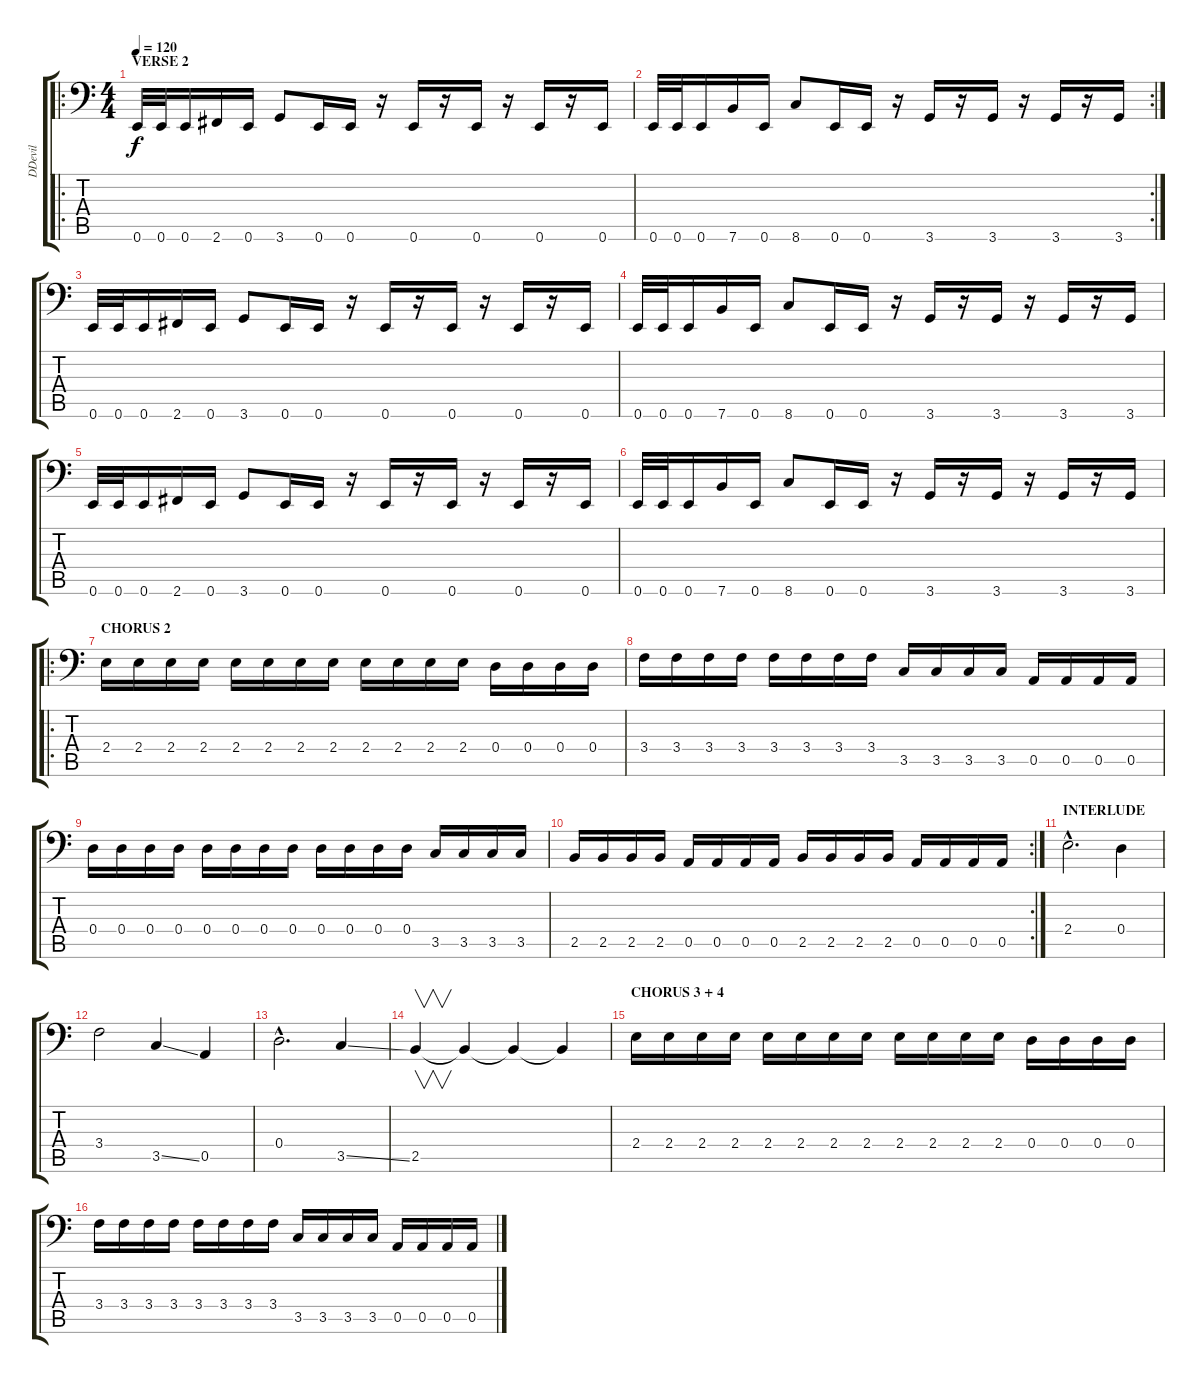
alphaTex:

\track ("DDevil" "DDevil") {instrument electricbassfinger}
\staff {score tabs}
\tuning (E3 B2 G2 D2 A1 E1) {hide}
\ro
\ts (4 4)
\section ("" "VERSE 2")
\tempo 120
\clef f4
\ks c
0.6.32{dy f} 0.6.32 0.6.16 2.6.16 0.6.16 3.6.8 0.6.16 0.6.16 r.16 0.6.16 r.16 0.6.16 r.16 0.6.16 r.16 0.6.16 |
\rc 2
0.6.32 0.6.32 0.6.16 7.6.16 0.6.16 8.6.8 0.6.16 0.6.16 r.16 3.6.16 r.16 3.6.16 r.16 3.6.16 r.16 3.6.16 |
0.6.32 0.6.32 0.6.16 2.6.16 0.6.16 3.6.8 0.6.16 0.6.16 r.16 0.6.16 r.16 0.6.16 r.16 0.6.16 r.16 0.6.16 |
0.6.32 0.6.32 0.6.16 7.6.16 0.6.16 8.6.8 0.6.16 0.6.16 r.16 3.6.16 r.16 3.6.16 r.16 3.6.16 r.16 3.6.16 |
0.6.32 0.6.32 0.6.16 2.6.16 0.6.16 3.6.8 0.6.16 0.6.16 r.16 0.6.16 r.16 0.6.16 r.16 0.6.16 r.16 0.6.16 |
0.6.32 0.6.32 0.6.16 7.6.16 0.6.16 8.6.8 0.6.16 0.6.16 r.16 3.6.16 r.16 3.6.16 r.16 3.6.16 r.16 3.6.16 |
\ro
\section ("" "CHORUS 2")
2.4.16 2.4.16 2.4.16 2.4.16 2.4.16 2.4.16 2.4.16 2.4.16 2.4.16 2.4.16 2.4.16 2.4.16 0.4.16 0.4.16 0.4.16 0.4.16 |
3.4.16 3.4.16 3.4.16 3.4.16 3.4.16 3.4.16 3.4.16 3.4.16 3.5.16 3.5.16 3.5.16 3.5.16 0.5.16 0.5.16 0.5.16 0.5.16 |
0.4.16 0.4.16 0.4.16 0.4.16 0.4.16 0.4.16 0.4.16 0.4.16 0.4.16 0.4.16 0.4.16 0.4.16 3.5.16 3.5.16 3.5.16 3.5.16 |
\rc 2
2.5.16 2.5.16 2.5.16 2.5.16 0.5.16 0.5.16 0.5.16 0.5.16 2.5.16 2.5.16 2.5.16 2.5.16 0.5.16 0.5.16 0.5.16 0.5.16 |
\section ("" "INTERLUDE")
2.4{hac}.2{d} 0.4.4 |
3.4.2 3.5{ss}.4 0.5.4 |
0.4{hac}.2{d} 3.5{ss}.4 |
2.5.4{v} 2.5{t}.4 2.5{t}.4 2.5{t}.4 |
\section ("" "CHORUS 3 + 4")
2.4.16 2.4.16 2.4.16 2.4.16 2.4.16 2.4.16 2.4.16 2.4.16 2.4.16 2.4.16 2.4.16 2.4.16 0.4.16 0.4.16 0.4.16 0.4.16 |
3.4.16 3.4.16 3.4.16 3.4.16 3.4.16 3.4.16 3.4.16 3.4.16 3.5.16 3.5.16 3.5.16 3.5.16 0.5.16 0.5.16 0.5.16 0.5.16
